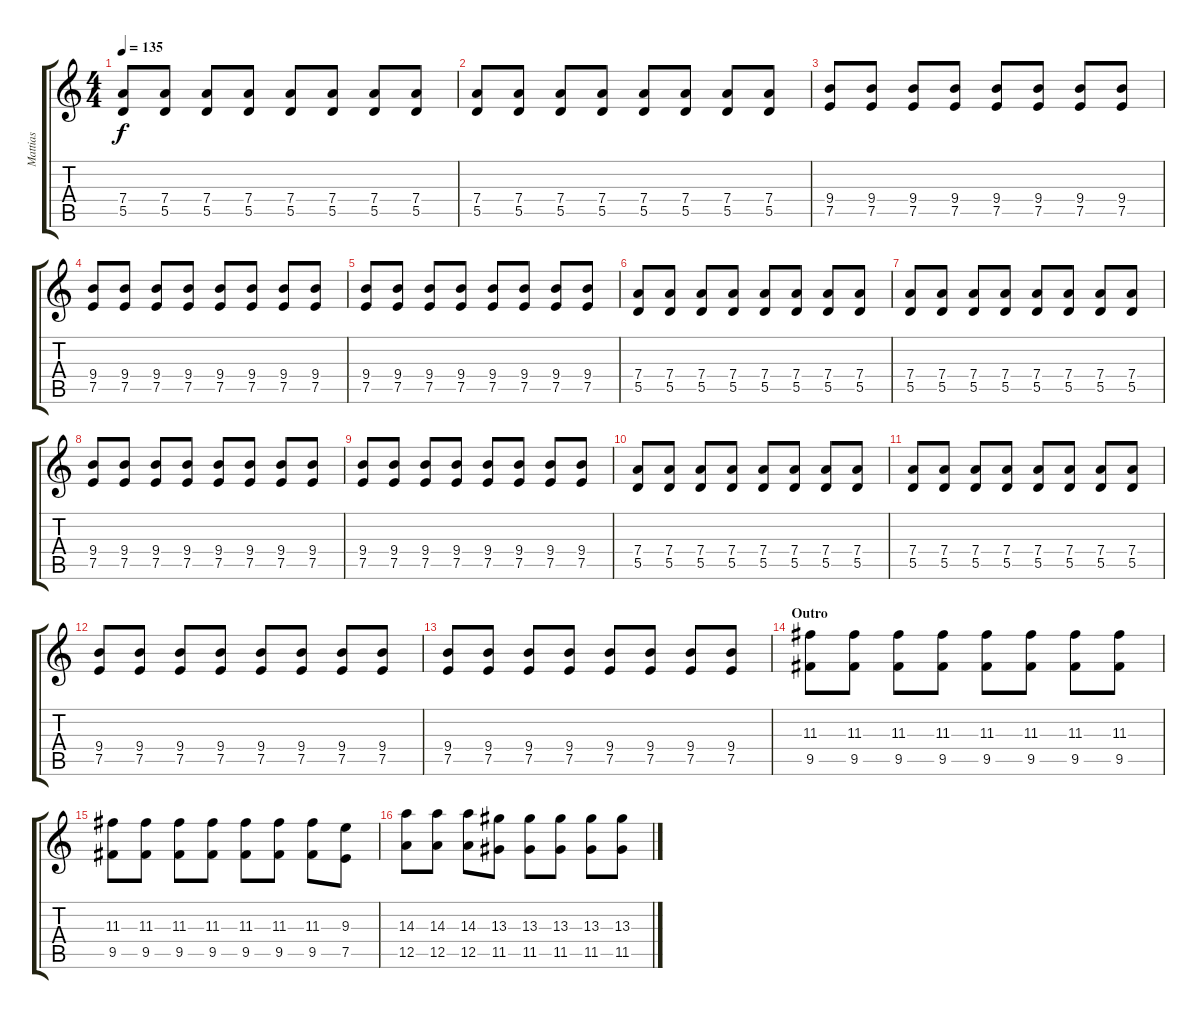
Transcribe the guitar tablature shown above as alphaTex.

\track ("Mattias" "Mattias") {instrument distortionguitar}
\staff {score tabs}
\tuning (E4 B3 G3 D3 A2 E2) {hide}
\ts (4 4)
\tempo 135
\clef g2
\ks c
(7.4 5.5).8{dy f} (7.4 5.5).8 (7.4 5.5).8 (7.4 5.5).8 (7.4 5.5).8 (7.4 5.5).8 (7.4 5.5).8 (7.4 5.5).8 |
(7.4 5.5).8 (7.4 5.5).8 (7.4 5.5).8 (7.4 5.5).8 (7.4 5.5).8 (7.4 5.5).8 (7.4 5.5).8 (7.4 5.5).8 |
(9.4 7.5).8 (9.4 7.5).8 (9.4 7.5).8 (9.4 7.5).8 (9.4 7.5).8 (9.4 7.5).8 (9.4 7.5).8 (9.4 7.5).8 |
(9.4 7.5).8 (9.4 7.5).8 (9.4 7.5).8 (9.4 7.5).8 (9.4 7.5).8 (9.4 7.5).8 (9.4 7.5).8 (9.4 7.5).8 |
(9.4 7.5).8 (9.4 7.5).8 (9.4 7.5).8 (9.4 7.5).8 (9.4 7.5).8 (9.4 7.5).8 (9.4 7.5).8 (9.4 7.5).8 |
(7.4 5.5).8 (7.4 5.5).8 (7.4 5.5).8 (7.4 5.5).8 (7.4 5.5).8 (7.4 5.5).8 (7.4 5.5).8 (7.4 5.5).8 |
(7.4 5.5).8 (7.4 5.5).8 (7.4 5.5).8 (7.4 5.5).8 (7.4 5.5).8 (7.4 5.5).8 (7.4 5.5).8 (7.4 5.5).8 |
(9.4 7.5).8 (9.4 7.5).8 (9.4 7.5).8 (9.4 7.5).8 (9.4 7.5).8 (9.4 7.5).8 (9.4 7.5).8 (9.4 7.5).8 |
(9.4 7.5).8 (9.4 7.5).8 (9.4 7.5).8 (9.4 7.5).8 (9.4 7.5).8 (9.4 7.5).8 (9.4 7.5).8 (9.4 7.5).8 |
(7.4 5.5).8 (7.4 5.5).8 (7.4 5.5).8 (7.4 5.5).8 (7.4 5.5).8 (7.4 5.5).8 (7.4 5.5).8 (7.4 5.5).8 |
(7.4 5.5).8 (7.4 5.5).8 (7.4 5.5).8 (7.4 5.5).8 (7.4 5.5).8 (7.4 5.5).8 (7.4 5.5).8 (7.4 5.5).8 |
(9.4 7.5).8 (9.4 7.5).8 (9.4 7.5).8 (9.4 7.5).8 (9.4 7.5).8 (9.4 7.5).8 (9.4 7.5).8 (9.4 7.5).8 |
(9.4 7.5).8 (9.4 7.5).8 (9.4 7.5).8 (9.4 7.5).8 (9.4 7.5).8 (9.4 7.5).8 (9.4 7.5).8 (9.4 7.5).8 |
\section ("" "Outro")
(11.3 9.5).8{volume 13} (11.3 9.5).8 (11.3 9.5).8 (11.3 9.5).8 (11.3 9.5).8 (11.3 9.5).8 (11.3 9.5).8 (11.3 9.5).8 |
(11.3 9.5).8 (11.3 9.5).8 (11.3 9.5).8 (11.3 9.5).8 (11.3 9.5).8 (11.3 9.5).8 (11.3 9.5).8 (9.3 7.5).8 |
(14.3 12.5).8 (14.3 12.5).8 (14.3 12.5).8 (13.3 11.5).8 (13.3 11.5).8 (13.3 11.5).8 (13.3 11.5).8 (13.3 11.5).8
